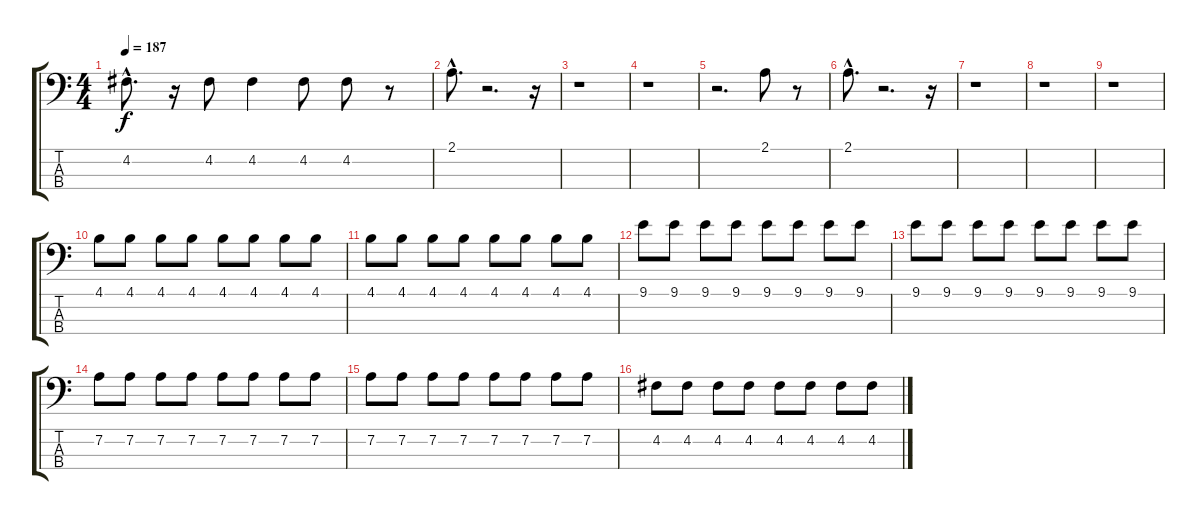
\track "" {instrument electricbassfinger}
\staff {score tabs}
\tuning (G2 D2 A1 E1) {hide}
\ts (4 4)
\tempo 187
\clef f4
\ks c
4.2{hac}.8{d dy f} r.16 4.2.8 4.2.4 4.2.8 4.2.8 r.8 |
2.1{hac}.8{d volume 16} r.2{d} r.16 |
r.1 |
r.1 |
r.2{d} 2.1.8 r.8 |
2.1{hac}.8{d} r.2{d} r.16 |
r.1 |
r.1 |
r.1 |
4.1.8{volume 16} 4.1.8 4.1.8 4.1.8 4.1.8 4.1.8 4.1.8 4.1.8 |
4.1.8 4.1.8 4.1.8 4.1.8 4.1.8 4.1.8 4.1.8 4.1.8 |
9.1.8 9.1.8 9.1.8 9.1.8 9.1.8 9.1.8 9.1.8 9.1.8 |
9.1.8 9.1.8 9.1.8 9.1.8 9.1.8 9.1.8 9.1.8 9.1.8 |
7.2.8 7.2.8 7.2.8 7.2.8 7.2.8 7.2.8 7.2.8 7.2.8 |
7.2.8 7.2.8 7.2.8 7.2.8 7.2.8 7.2.8 7.2.8 7.2.8 |
4.2.8 4.2.8 4.2.8 4.2.8 4.2.8 4.2.8 4.2.8 4.2.8
